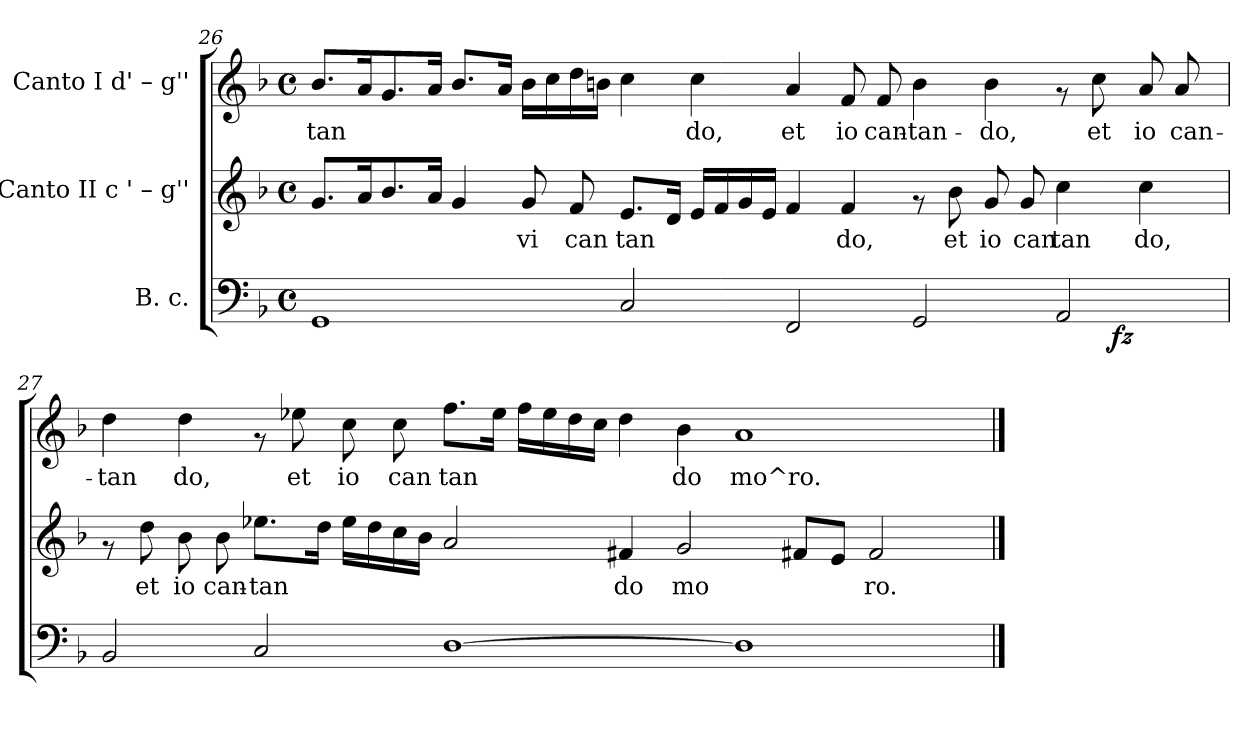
**kern	**dynam	**kern	**text	**dynam	**kern	**text
*part3	*part3	*part2	*part2	*part2	*part1	*part1
*staff3	*staff3	*staff2	*staff2	*staff2	*staff1	*staff1
*I"B. c.	*	*I"Canto II  c ' – g''	*	*	*I"Canto I  d' – g''	*
!!LO:LB:g=z
*clefF4	*	*clefG2	*	*	*clefG2	*
*k[b-]	*	*k[b-]	*	*	*k[b-]	*
*F:	*	*F:	*	*	*F:	*
*M4/4	*	*M4/4	*	*	*M4/4	*
*met(c)	*	*met(c)	*	*	*met(c)	*
=26	=26	=26	=26	=26	=26	=26
!	!	!	!LO:LY:b:cj	!	!	!LO:LY:b:cj
*^	*	*	*	*	*	*
1GG	1ryy	.	8.g/L	--	.	8.b-/L	-tan-
!	!	!	!	!LO:LY:b:cj	!	!	!LO:LY:b:cj
.	.	.	16a/	--	.	16a/	--
!	!	!	!	!LO:LY:b:cj	!	!	!LO:LY:b:cj
.	.	.	8.b-/	--	.	8.g/	--
!	!	!	!	!LO:LY:b:cj	!	!	!LO:LY:b:cj
.	.	.	16a/J	--	.	16a/J	--
!	!	!	!	!LO:LY:b:cj	!	!	!LO:LY:b:cj
.	.	.	4g/	--	.	8.b-/L	--
!	!	!	!	!	!	!	!LO:LY:b:cj
.	.	.	.	.	.	16a/J	--
!	!	!	!	!LO:LY:b:cj	!	!	!LO:LY:b:cj
.	.	.	8g/	-vi	.	16b-\L	--
!	!	!	!	!	!	!	!LO:LY:b:cj
.	.	.	.	.	.	16cc\	--
!	!	!	!	!LO:LY:b:cj	!	!	!LO:LY:b:cj
.	.	.	8f/	can	.	16dd\	--
!	!	!	!	!	!	!	!LO:LY:b:cj
.	.	.	.	.	.	16bn\J	--
!	!	!	!	!LO:LY:b:cj	!	!	!LO:LY:b:cj
2C/	1ryy	.	8.e/L	tan	.	4cc\	--
!	!	!	!	!LO:LY:b:cj	!	!	!
.	.	.	16d/J	.	.	.	.
!	!	!	!	!LO:LY:b:cj	!	!	!LO:LY:b:cj
.	.	.	16e/L	.	.	4cc\	-do,
!	!	!	!	!LO:LY:b:cj	!	!	!
.	.	.	16f/	.	.	.	.
!	!	!	!	!LO:LY:b:cj	!	!	!
.	.	.	16g/	.	.	.	.
!	!	!	!	!LO:LY:b:cj	!	!	!
.	.	.	16e/J	.	.	.	.
!	!	!	!	!LO:LY:b:cj	!	!	!LO:LY:b:cj
2FF/	.	.	4f/	.	.	4a/	et
!	!	!	!	!LO:LY:b:cj	!	!	!LO:LY:b:cj
.	.	.	4f/	do,	.	8f/	io
!	!	!	!	!	!	!	!LO:LY:b:cj
.	.	.	.	.	.	8f/	can-
!	!	!	!	!	!	!	!LO:LY:b:cj
2GG/	2ryy	.	8rf	.	.	4b\	-tan-
!	!	!	!	!LO:LY:b:cj	!	!	!
.	.	.	8b-\	et	.	.	.
!	!	!	!	!LO:LY:b:cj	!	!	!LO:LY:b:cj
.	.	.	8g/	io	.	4b\	-do,
!	!	!	!	!LO:LY:b:cj	!	!	!
.	.	.	8g/	can	.	.	.
!	!	!	!	!LO:LY:b:cj	!	!	!
2AA/	8ryy	.	4cc\	tan	.	8rf	.
!	!	!	!	!	!	!	!LO:LY:b:cj
.	32.ryy	.	.	.	.	8cc\	et
!	!	!LO:DY:b	!	!	!	!	!
.	4ryy	fz	.	.	.	.	.
!	!	!	!	!LO:LY:b:cj	!	!	!LO:LY:b:cj
.	.	.	4cc\	do,	.	8a/	io
!	!	!	!	!	!	!	!LO:LY:b:cj
.	.	.	.	.	.	8a/	can-
.	16ryy	.	.	.	.	.	.
.	64ryy	.	.	.	.	.	.
!!LO:PB:g=z
=27	=27	=27	=27	=27	=27	=27	=27
!	!	!	!	!	!	!	!LO:LY:b:cj
*v	*v	*	*^	*	*	*	*
2BB-/	.	8rf	1ryy	.	.	4dd\	-tan
!	!	!	!	!LO:LY:b:cj	!	!	!
.	.	8dd\	.	et	.	.	.
!	!	!	!	!LO:LY:b:cj	!	!	!LO:LY:b:cj
.	.	8b-\	.	io	.	4dd\	do,
!	!	!	!	!LO:LY:b:cj	!	!	!
.	.	8b-\	.	can-	.	.	.
!	!	!	!	!LO:LY:b:cj	!	!	!
2C/	.	8.ee-X\L	.	-tan-	.	8rf	.
!	!	!	!	!	!	!	!LO:LY:b:cj
.	.	.	.	.	.	8ee-X\	et
!	!	!	!	!LO:LY:b:cj	!	!	!
.	.	16dd\J	.	--	.	.	.
!	!	!	!	!LO:LY:b:cj	!	!	!LO:LY:b:cj
.	.	16ee-\L	.	--	.	8cc\	io
!	!	!	!	!LO:LY:b:cj	!	!	!
.	.	16dd\	.	--	.	.	.
!	!	!	!	!LO:LY:b:cj	!	!	!LO:LY:b:cj
.	.	16cc\	.	--	.	8cc\	can
!	!	!	!	!LO:LY:b:cj	!	!	!
.	.	16b-\J	.	--	.	.	.
!	!	!	!	!LO:LY:b:cj	!	!	!LO:LY:b:cj
[>1D	.	2a/	1ryy	--	.	8.ff\L	tan
!	!	!	!	!	!	!	!LO:LY:b:cj
.	.	.	.	.	.	16ee-\J	.
!	!	!	!	!	!	!	!LO:LY:b:cj
.	.	.	.	.	.	16ff\L	.
!	!	!	!	!	!	!	!LO:LY:b:cj
.	.	.	.	.	.	16ee-\	.
!	!	!	!	!	!	!	!LO:LY:b:cj
.	.	.	.	.	.	16dd\	.
!	!	!	!	!	!	!	!LO:LY:b:cj
.	.	.	.	.	.	16cc\J	.
!	!	!	!	!LO:LY:b:cj	!	!	!LO:LY:b:cj
.	.	4f#X/	.	-do	.	4dd\	.
!	!	!	!	!LO:LY:b:cj	!	!	!LO:LY:b:cj
.	.	2g/	.	mo-	.	4b-\	do
!	!	!	!	!	!	!	!LO:LY:b:cj
1D]	.	.	2ryy	.	.	1a	mo^ro.
!	!	!	!	!LO:LY:b:cj	!	!	!
.	.	8f#X/L	.	--	.	.	.
!	!	!	!	!LO:LY:b:cj	!	!	!
.	.	8e/J	.	--	.	.	.
!	!	!	!	!LO:LY:b:cj	!	!	!
.	.	2f#/	8...ryy	-ro.	.	.	.
!	!	!	!	!	!LO:DY:b	!	!
!	!	!	!	!	!LO:DY:n=1:b	!	!
.	.	.	4ryy	.	fz fz	.	.
.	.	.	64ryy	.	.	.	.
*	*	*v	*v	*	*	*	*
==	==	==	==	==	==	==
*-	*-	*-	*-	*-	*-	*-
